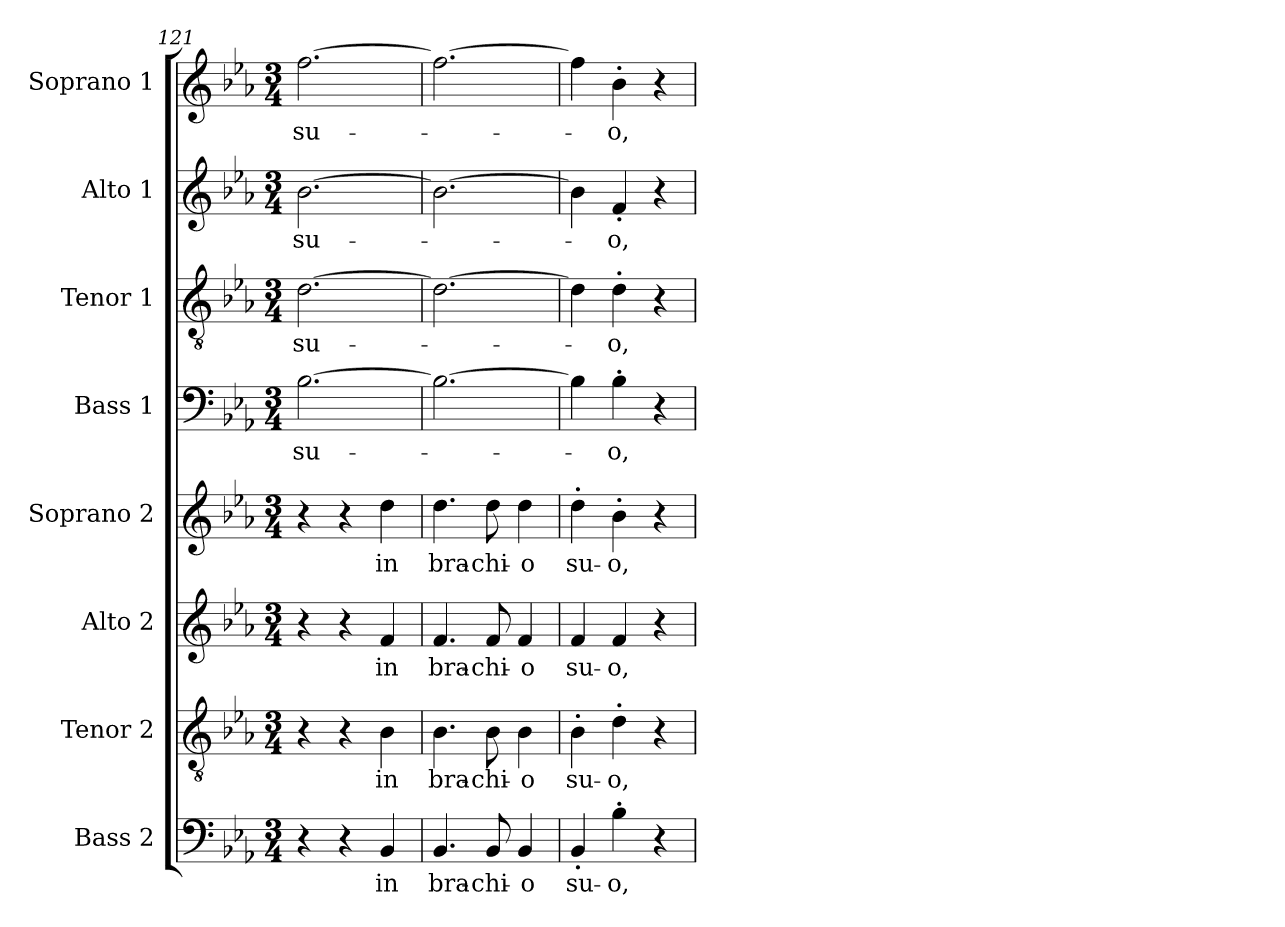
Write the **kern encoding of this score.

**kern	**text	**kern	**text	**kern	**text	**kern	**text	**kern	**text	**kern	**text	**kern	**text	**kern	**text
*part8	*part8	*part7	*part7	*part6	*part6	*part5	*part5	*part4	*part4	*part3	*part3	*part2	*part2	*part1	*part1
*staff8	*staff8	*staff7	*staff7	*staff6	*staff6	*staff5	*staff5	*staff4	*staff4	*staff3	*staff3	*staff2	*staff2	*staff1	*staff1
*I"Bass 2	*	*I"Tenor 2	*	*I"Alto 2	*	*I"Soprano 2	*	*I"Bass 1	*	*I"Tenor 1	*	*I"Alto 1	*	*I"Soprano 1	*
*I'B 2.	*	*I'T 2.	*	*I'A 2.	*	*I'S 2.	*	*I'B 1.	*	*I'T 1.	*	*I'A 1.	*	*I'S 1.	*
*clefF4	*	*clefGv2	*	*clefG2	*	*clefG2	*	*clefF4	*	*clefGv2	*	*clefG2	*	*clefG2	*
*	*	*ITrd7c12	*	*	*	*	*	*	*	*ITrd7c12	*	*	*	*	*
*k[b-e-a-]	*	*k[b-e-a-]	*	*k[b-e-a-]	*	*k[b-e-a-]	*	*k[b-e-a-]	*	*k[b-e-a-]	*	*k[b-e-a-]	*	*k[b-e-a-]	*
*E-:	*	*E-:	*	*E-:	*	*E-:	*	*E-:	*	*E-:	*	*E-:	*	*E-:	*
*M3/4	*	*M3/4	*	*M3/4	*	*M3/4	*	*M3/4	*	*M3/4	*	*M3/4	*	*M3/4	*
=121	=121	=121	=121	=121	=121	=121	=121	=121	=121	=121	=121	=121	=121	=121	=121
!	!	!	!	!	!	!	!	!	!LO:LY:b:color=#000000	!	!	!	!	!	!
!	!	!	!	!	!	!	!	!	!	!	!LO:LY:b:color=#000000	!	!	!	!
!	!	!	!	!	!	!	!	!	!	!	!	!	!LO:LY:b:color=#000000	!	!
!	!	!	!	!	!	!	!	!	!	!	!	!	!	!	!LO:LY:b:color=#000000
4r	.	4r	.	4r	.	4r	.	[2.B-i\	su-	[2.Di\	su-	[2.b-i\	su-	[2.ffi\	su-
4r	.	4r	.	4r	.	4r	.	.	.	.	.	.	.	.	.
!	!LO:LY:b:color=#000000	!	!	!	!	!	!	!	!	!	!	!	!	!	!
!	!	!	!LO:LY:b:color=#000000	!	!	!	!	!	!	!	!	!	!	!	!
!	!	!	!	!	!LO:LY:b:color=#000000	!	!	!	!	!	!	!	!	!	!
!	!	!	!	!	!	!	!LO:LY:b:color=#000000	!	!	!	!	!	!	!	!
4BB-i/	in	4BB-i\	in	4fi/	in	4ddi\	in	.	.	.	.	.	.	.	.
!!LO:PB:g=z
=122	=122	=122	=122	=122	=122	=122	=122	=122	=122	=122	=122	=122	=122	=122	=122
!	!LO:LY:b:color=#000000	!	!	!	!	!	!	!	!	!	!	!	!	!	!
!	!	!	!LO:LY:b:color=#000000	!	!	!	!	!	!	!	!	!	!	!	!
!	!	!	!	!	!LO:LY:b:color=#000000	!	!	!	!	!	!	!	!	!	!
!	!	!	!	!	!	!	!LO:LY:b:color=#000000	!	!	!	!	!	!	!	!
4.BB-i/	bra-	4.BB-i\	bra-	4.fi/	bra-	4.ddi\	bra-	2.B-i\_	.	2.Di\_	.	2.b-i\_	.	2.ffi\_	.
!	!LO:LY:b:color=#000000	!	!	!	!	!	!	!	!	!	!	!	!	!	!
!	!	!	!LO:LY:b:color=#000000	!	!	!	!	!	!	!	!	!	!	!	!
!	!	!	!	!	!LO:LY:b:color=#000000	!	!	!	!	!	!	!	!	!	!
!	!	!	!	!	!	!	!LO:LY:b:color=#000000	!	!	!	!	!	!	!	!
8BB-i/	-chi-	8BB-i\	-chi-	8fi/	-chi-	8ddi\	-chi-	.	.	.	.	.	.	.	.
!	!LO:LY:b:color=#000000	!	!	!	!	!	!	!	!	!	!	!	!	!	!
!	!	!	!LO:LY:b:color=#000000	!	!	!	!	!	!	!	!	!	!	!	!
!	!	!	!	!	!LO:LY:b:color=#000000	!	!	!	!	!	!	!	!	!	!
!	!	!	!	!	!	!	!LO:LY:b:color=#000000	!	!	!	!	!	!	!	!
4BB-i/	-o	4BB-i\	-o	4fi/	-o	4ddi\	-o	.	.	.	.	.	.	.	.
=123	=123	=123	=123	=123	=123	=123	=123	=123	=123	=123	=123	=123	=123	=123	=123
!	!LO:LY:b:color=#000000	!	!	!	!	!	!	!	!	!	!	!	!	!	!
!	!	!	!LO:LY:b:color=#000000	!	!	!	!	!	!	!	!	!	!	!	!
!	!	!	!	!	!LO:LY:b:color=#000000	!	!	!	!	!	!	!	!	!	!
!	!	!	!	!	!	!	!LO:LY:b:color=#000000	!	!	!	!	!	!	!	!
4BB-'i/	su-	4BB-'i\	su-	4fi/	su-	4dd'i\	su-	4B-i\]	.	4Di\]	.	4b-i\]	.	4ffi\]	.
!	!LO:LY:b:color=#000000	!	!	!	!	!	!	!	!	!	!	!	!	!	!
!	!	!	!LO:LY:b:color=#000000	!	!	!	!	!	!	!	!	!	!	!	!
!	!	!	!	!	!LO:LY:b:color=#000000	!	!	!	!	!	!	!	!	!	!
!	!	!	!	!	!	!	!LO:LY:b:color=#000000	!	!	!	!	!	!	!	!
!	!	!	!	!	!	!	!	!	!LO:LY:b:color=#000000	!	!	!	!	!	!
!	!	!	!	!	!	!	!	!	!	!	!LO:LY:b:color=#000000	!	!	!	!
!	!	!	!	!	!	!	!	!	!	!	!	!	!LO:LY:b:color=#000000	!	!
!	!	!	!	!	!	!	!	!	!	!	!	!	!	!	!LO:LY:b:color=#000000
4B-'i\	-o,	4D'i\	-o,	4fi/	-o,	4b-'i\	-o,	4B-'i\	-o,	4D'i\	-o,	4f'i/	-o,	4b-'i\	-o,
4r	.	4r	.	4r	.	4r	.	4r	.	4r	.	4r	.	4r	.
=	=	=	=	=	=	=	=	=	=	=	=	=	=	=	=
*-	*-	*-	*-	*-	*-	*-	*-	*-	*-	*-	*-	*-	*-	*-	*-
